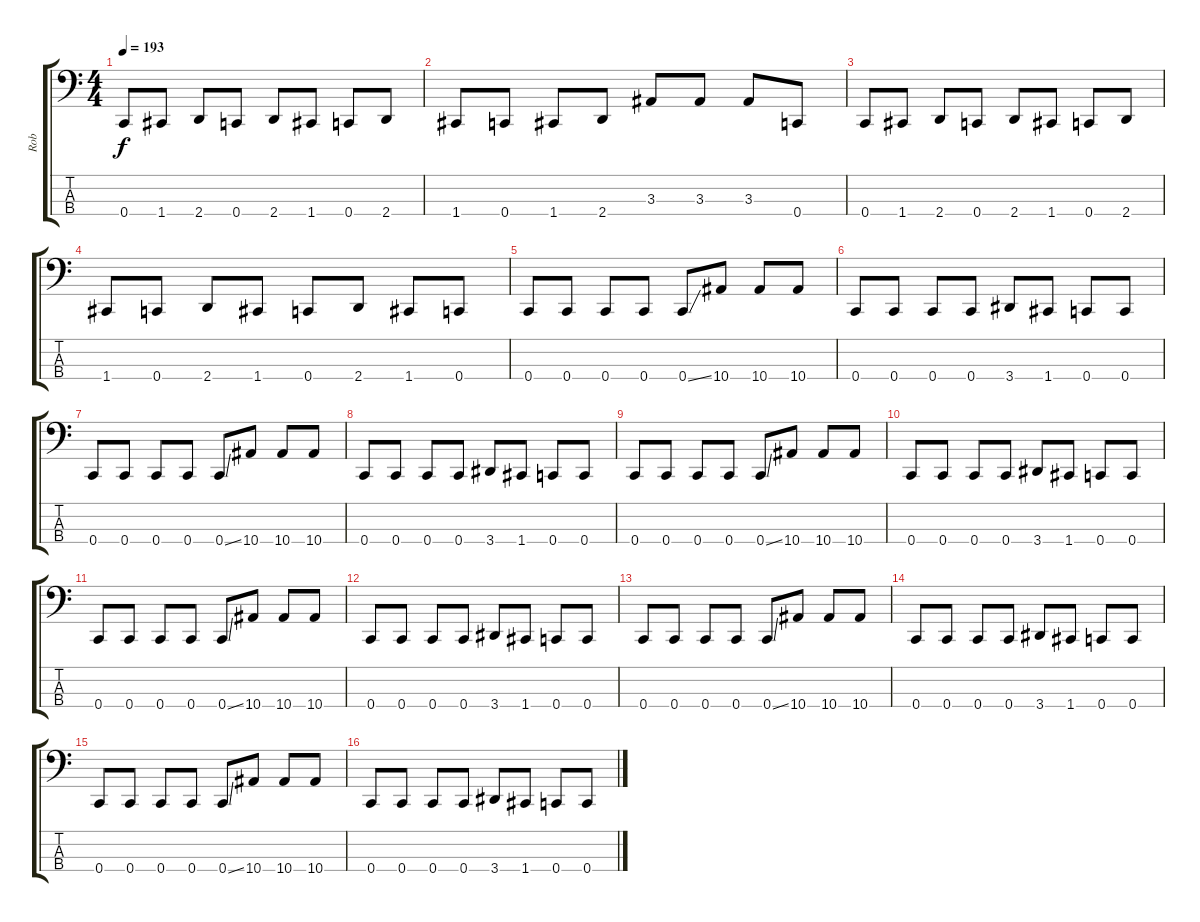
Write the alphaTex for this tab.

\track ("Rob" "Rob") {instrument electricbassfinger}
\staff {score tabs}
\tuning (F2 C2 G1 C1) {hide}
\ts (4 4)
\tempo 193
\clef f4
\ks c
0.4.8{dy f} 1.4.8 2.4.8 0.4.8 2.4.8 1.4.8 0.4.8 2.4.8 |
1.4.8 0.4.8 1.4.8 2.4.8 3.3.8 3.3.8 3.3.8 0.4.8 |
0.4.8 1.4.8 2.4.8 0.4.8 2.4.8 1.4.8 0.4.8 2.4.8 |
1.4.8 0.4.8 2.4.8 1.4.8 0.4.8 2.4.8 1.4.8 0.4.8 |
0.4.8 0.4.8 0.4.8 0.4.8 0.4{ss}.8 10.4.8 10.4.8 10.4.8 |
0.4.8 0.4.8 0.4.8 0.4.8 3.4.8 1.4.8 0.4.8 0.4.8 |
0.4.8 0.4.8 0.4.8 0.4.8 0.4{ss}.8 10.4.8 10.4.8 10.4.8 |
0.4.8 0.4.8 0.4.8 0.4.8 3.4.8 1.4.8 0.4.8 0.4.8 |
0.4.8 0.4.8 0.4.8 0.4.8 0.4{ss}.8 10.4.8 10.4.8 10.4.8 |
0.4.8 0.4.8 0.4.8 0.4.8 3.4.8 1.4.8 0.4.8 0.4.8 |
0.4.8 0.4.8 0.4.8 0.4.8 0.4{ss}.8 10.4.8 10.4.8 10.4.8 |
0.4.8 0.4.8 0.4.8 0.4.8 3.4.8 1.4.8 0.4.8 0.4.8 |
0.4.8 0.4.8 0.4.8 0.4.8 0.4{ss}.8 10.4.8 10.4.8 10.4.8 |
0.4.8 0.4.8 0.4.8 0.4.8 3.4.8 1.4.8 0.4.8 0.4.8 |
0.4.8 0.4.8 0.4.8 0.4.8 0.4{ss}.8 10.4.8 10.4.8 10.4.8 |
0.4.8 0.4.8 0.4.8 0.4.8 3.4.8 1.4.8 0.4.8 0.4.8
